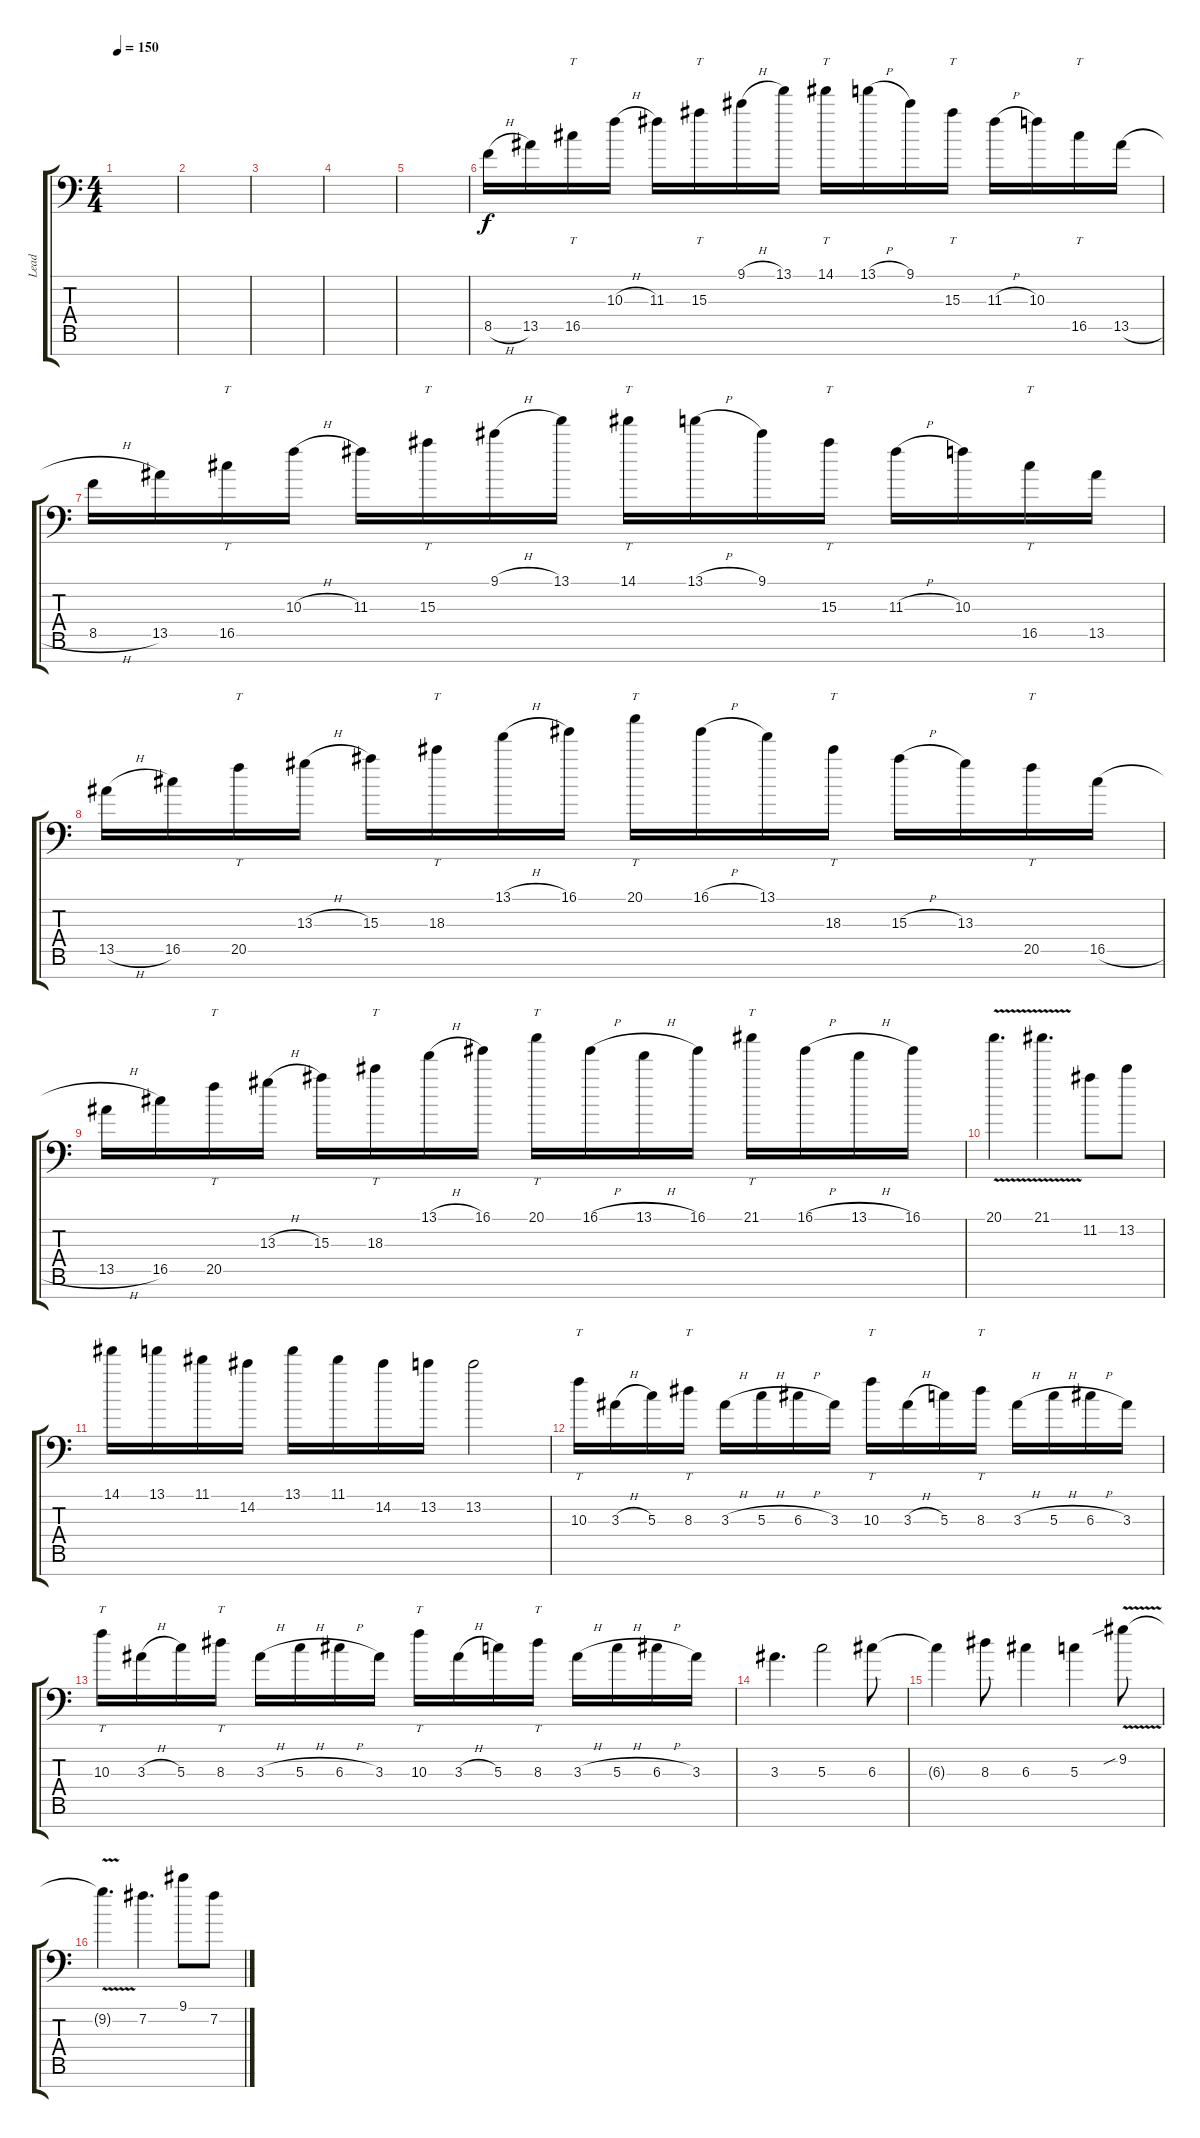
\track ("Lead" "Lead") {instrument distortionguitar}
\staff {score tabs}
\tuning (E4 B3 G3 D3 A2 E2 Bb1) {hide}
\ts (4 4)
\tempo 150
\clef f4
\ks c
|
|
|
|
|
8.5{h}.16 13.5.16 16.5.16{tt} 10.3{h}.16 11.3.16 15.3.16{tt} 9.1{h}.16 13.1.16 14.1.16{tt} 13.1{h}.16 9.1.16 15.3.16{tt} 11.3{h}.16 10.3.16 16.5.16{tt} 13.5{h}.16 |
8.5{h}.16 13.5.16 16.5.16{tt} 10.3{h}.16 11.3.16 15.3.16{tt} 9.1{h}.16 13.1.16 14.1.16{tt} 13.1{h}.16 9.1.16 15.3.16{tt} 11.3{h}.16 10.3.16 16.5.16{tt} 13.5.16 |
13.5{h}.16 16.5.16 20.5.16{tt} 13.3{h}.16 15.3.16 18.3.16{tt} 13.1{h}.16 16.1.16 20.1.16{tt} 16.1{h}.16 13.1.16 18.3.16{tt} 15.3{h}.16 13.3.16 20.5.16{tt} 16.5{h}.16 |
13.5{h}.16 16.5.16 20.5.16{tt} 13.3{h}.16 15.3.16 18.3.16{tt} 13.1{h}.16 16.1.16 20.1.16{tt} 16.1{h}.16 13.1{h}.16 16.1.16 21.1.16{tt} 16.1{h}.16 13.1{h}.16 16.1.16 |
20.1{v}.4{d} 21.1{v}.4{d} 11.2.8 13.2.8 |
14.1.16 13.1.16 11.1.16 14.2.16 13.1.16 11.1.16 14.2.16 13.2.16 13.2.2 |
10.3.16{tt} 3.3{h}.16 5.3.16 8.3.16{tt} 3.3{h}.16 5.3{h}.16 6.3{h}.16 3.3.16 10.3.16{tt} 3.3{h}.16 5.3.16 8.3.16{tt} 3.3{h}.16 5.3{h}.16 6.3{h}.16 3.3.16 |
10.3.16{tt} 3.3{h}.16 5.3.16 8.3.16{tt} 3.3{h}.16 5.3{h}.16 6.3{h}.16 3.3.16 10.3.16{tt} 3.3{h}.16 5.3.16 8.3.16{tt} 3.3{h}.16 5.3{h}.16 6.3{h}.16 3.3.16 |
3.3.4{d} 5.3.2 6.3.8 |
6.3{t}.4 8.3.8 6.3.4 5.3.4 9.2{v sib}.8 |
9.2{t}.4{d} 7.2.4{d} 9.1.8 7.2.8
